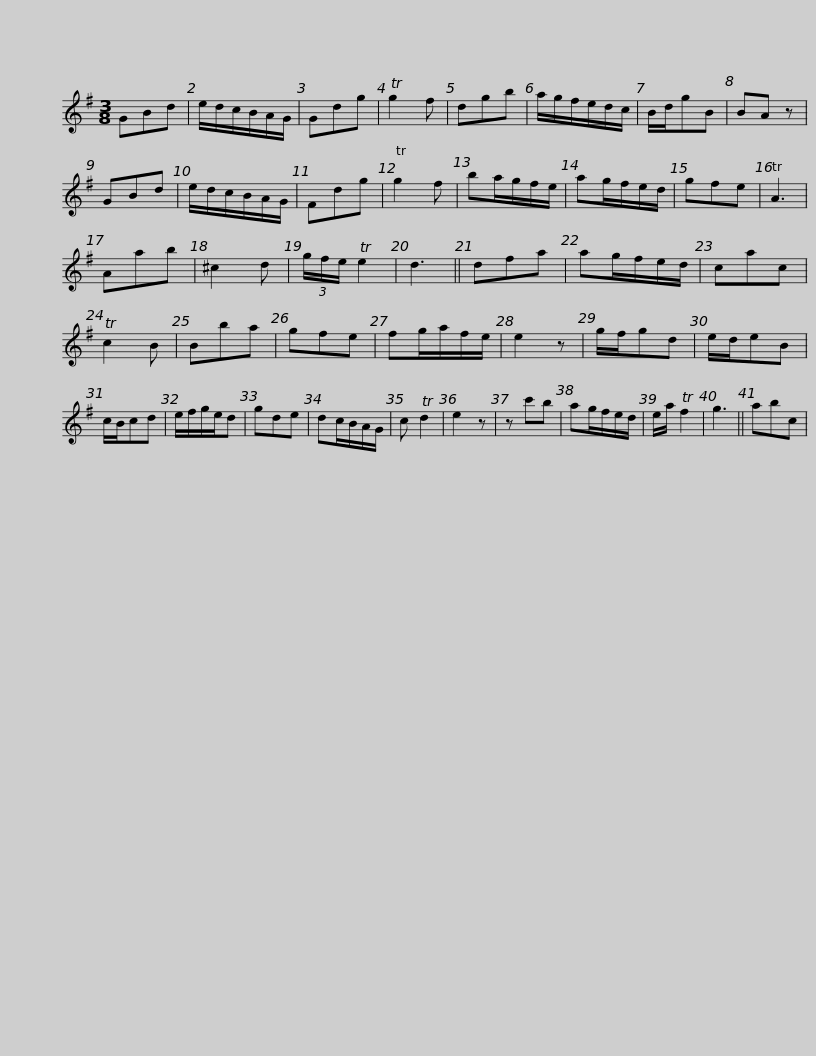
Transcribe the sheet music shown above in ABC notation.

X:1
L:1/8
M:3/8
I:linebreak $
K:G
V:1 treble
V:1
 GBd | e/d/c/B/A/G/ | Gdg | Tg2 f | dgb | %5
 a/g/f/e/d/c/ | B/d/gB | BA z | GBd | e/d/c/B/A/G/ | %10
 Fdg | Tg2 f |$ ba/g/f/e/ | ag/f/e/d/ | gfe | %15
 A3 | Aab | ^c2 d | (3g/f/e/ Te2 | d3 || %20
 dfa | ag/f/e/d/ | cac | Tc2 B |$ Bba | %25
 gfe | fg/a/f/e/ | e2 z | g/f/gd | e/d/eB | %30
 c/B/cd | e/f/g/e/d | gde | dc/B/A/G/ | c Td2 | %35
 e2 z |$ z c'b | ag/f/e/d/ | e/a/ Tf2 | g3 || %40
 abc | %41
